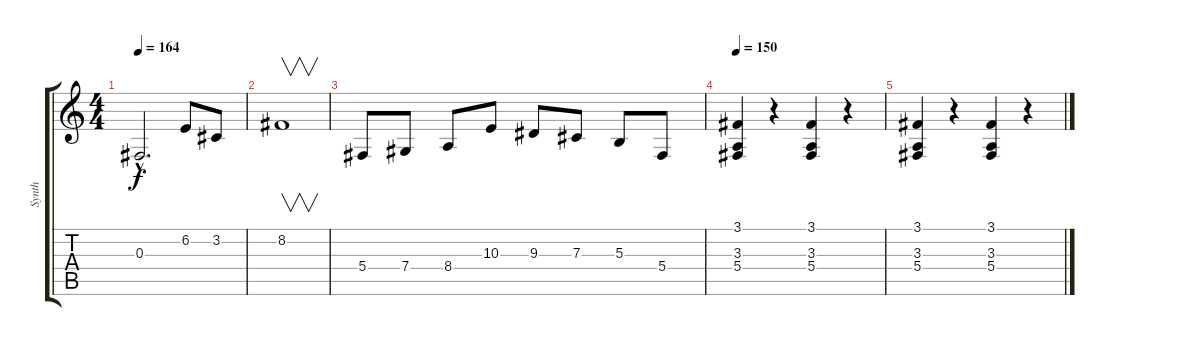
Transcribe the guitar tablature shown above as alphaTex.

\track ("Synth" "Synth") {instrument lead2sawtooth}
\staff {score tabs}
\tuning (Eb4 Bb3 Gb3 Db3 Ab2 Eb2) {hide}
\ts (4 4)
\tempo 164
\clef g2
\ks c
0.3{hac t}.2{d dy f} 6.2.8 3.2.8 |
8.2.1{v} |
5.4.8 7.4.8 8.4.8 10.3.8 9.3.8 7.3.8 5.3.8 5.4.8 |
\tempo 150
(3.1 3.3 5.4).4{instrument acousticgrandpiano} r.4 (3.1 3.3 5.4).4 r.4 |
(3.1 3.3 5.4).4 r.4 (3.1 3.3 5.4).4 r.4
